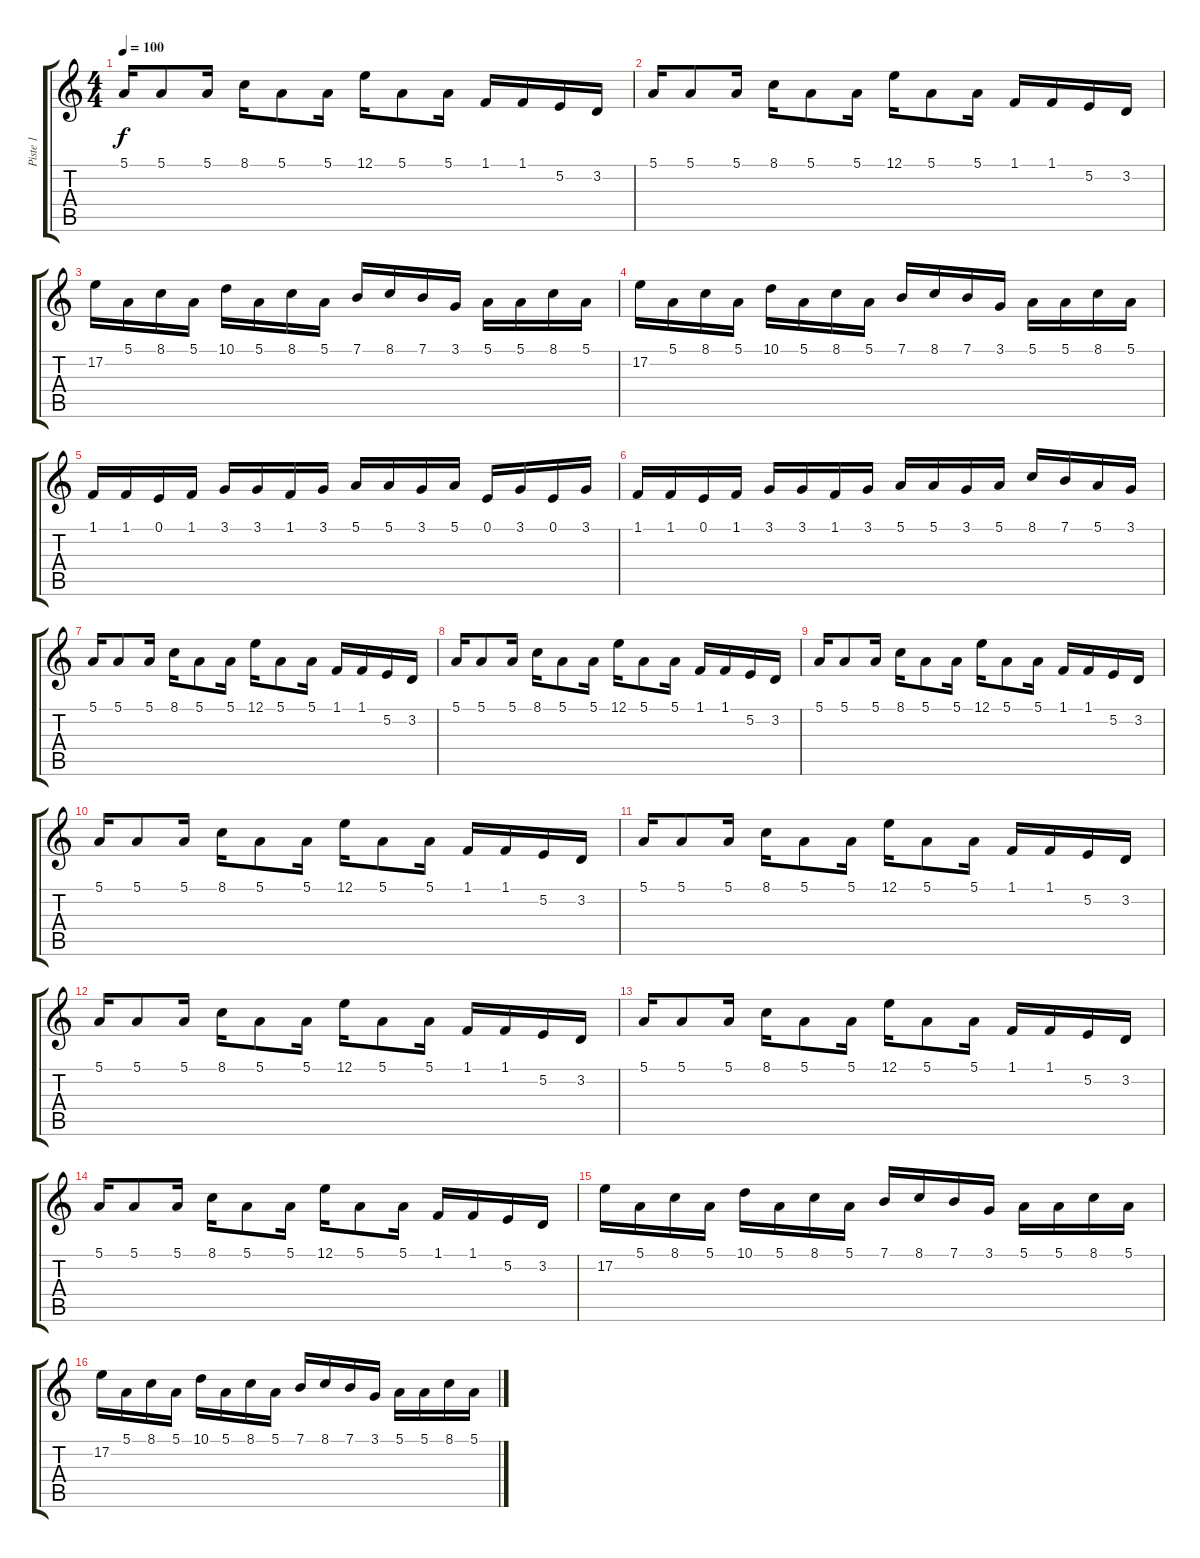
\track ("Piste 1" "Piste 1") {instrument violin}
\staff {score tabs}
\tuning (E4 B3 G3 D3 A2 E2) {hide}
\ts (4 4)
\tempo 100
\clef g2
\ks c
5.1.16{dy f} 5.1.8 5.1.16 8.1.16 5.1.8 5.1.16 12.1.16 5.1.8 5.1.16 1.1.16 1.1.16 5.2.16 3.2.16 |
5.1.16 5.1.8 5.1.16 8.1.16 5.1.8 5.1.16 12.1.16 5.1.8 5.1.16 1.1.16 1.1.16 5.2.16 3.2.16 |
17.2.16 5.1.16 8.1.16 5.1.16 10.1.16 5.1.16 8.1.16 5.1.16 7.1.16 8.1.16 7.1.16 3.1.16 5.1.16 5.1.16 8.1.16 5.1.16 |
17.2.16 5.1.16 8.1.16 5.1.16 10.1.16 5.1.16 8.1.16 5.1.16 7.1.16 8.1.16 7.1.16 3.1.16 5.1.16 5.1.16 8.1.16 5.1.16 |
1.1.16 1.1.16 0.1.16 1.1.16 3.1.16 3.1.16 1.1.16 3.1.16 5.1.16 5.1.16 3.1.16 5.1.16 0.1.16 3.1.16 0.1.16 3.1.16 |
1.1.16 1.1.16 0.1.16 1.1.16 3.1.16 3.1.16 1.1.16 3.1.16 5.1.16 5.1.16 3.1.16 5.1.16 8.1.16 7.1.16 5.1.16 3.1.16 |
5.1.16 5.1.8 5.1.16 8.1.16 5.1.8 5.1.16 12.1.16 5.1.8 5.1.16 1.1.16 1.1.16 5.2.16 3.2.16 |
5.1.16 5.1.8 5.1.16 8.1.16 5.1.8 5.1.16 12.1.16 5.1.8 5.1.16 1.1.16 1.1.16 5.2.16 3.2.16 |
5.1.16 5.1.8 5.1.16 8.1.16 5.1.8 5.1.16 12.1.16 5.1.8 5.1.16 1.1.16 1.1.16 5.2.16 3.2.16 |
5.1.16 5.1.8 5.1.16 8.1.16 5.1.8 5.1.16 12.1.16 5.1.8 5.1.16 1.1.16 1.1.16 5.2.16 3.2.16 |
5.1.16 5.1.8 5.1.16 8.1.16 5.1.8 5.1.16 12.1.16 5.1.8 5.1.16 1.1.16 1.1.16 5.2.16 3.2.16 |
5.1.16 5.1.8 5.1.16 8.1.16 5.1.8 5.1.16 12.1.16 5.1.8 5.1.16 1.1.16 1.1.16 5.2.16 3.2.16 |
5.1.16 5.1.8 5.1.16 8.1.16 5.1.8 5.1.16 12.1.16 5.1.8 5.1.16 1.1.16 1.1.16 5.2.16 3.2.16 |
5.1.16 5.1.8 5.1.16 8.1.16 5.1.8 5.1.16 12.1.16 5.1.8 5.1.16 1.1.16 1.1.16 5.2.16 3.2.16 |
17.2.16 5.1.16 8.1.16 5.1.16 10.1.16 5.1.16 8.1.16 5.1.16 7.1.16 8.1.16 7.1.16 3.1.16 5.1.16 5.1.16 8.1.16 5.1.16 |
17.2.16 5.1.16 8.1.16 5.1.16 10.1.16 5.1.16 8.1.16 5.1.16 7.1.16 8.1.16 7.1.16 3.1.16 5.1.16 5.1.16 8.1.16 5.1.16
